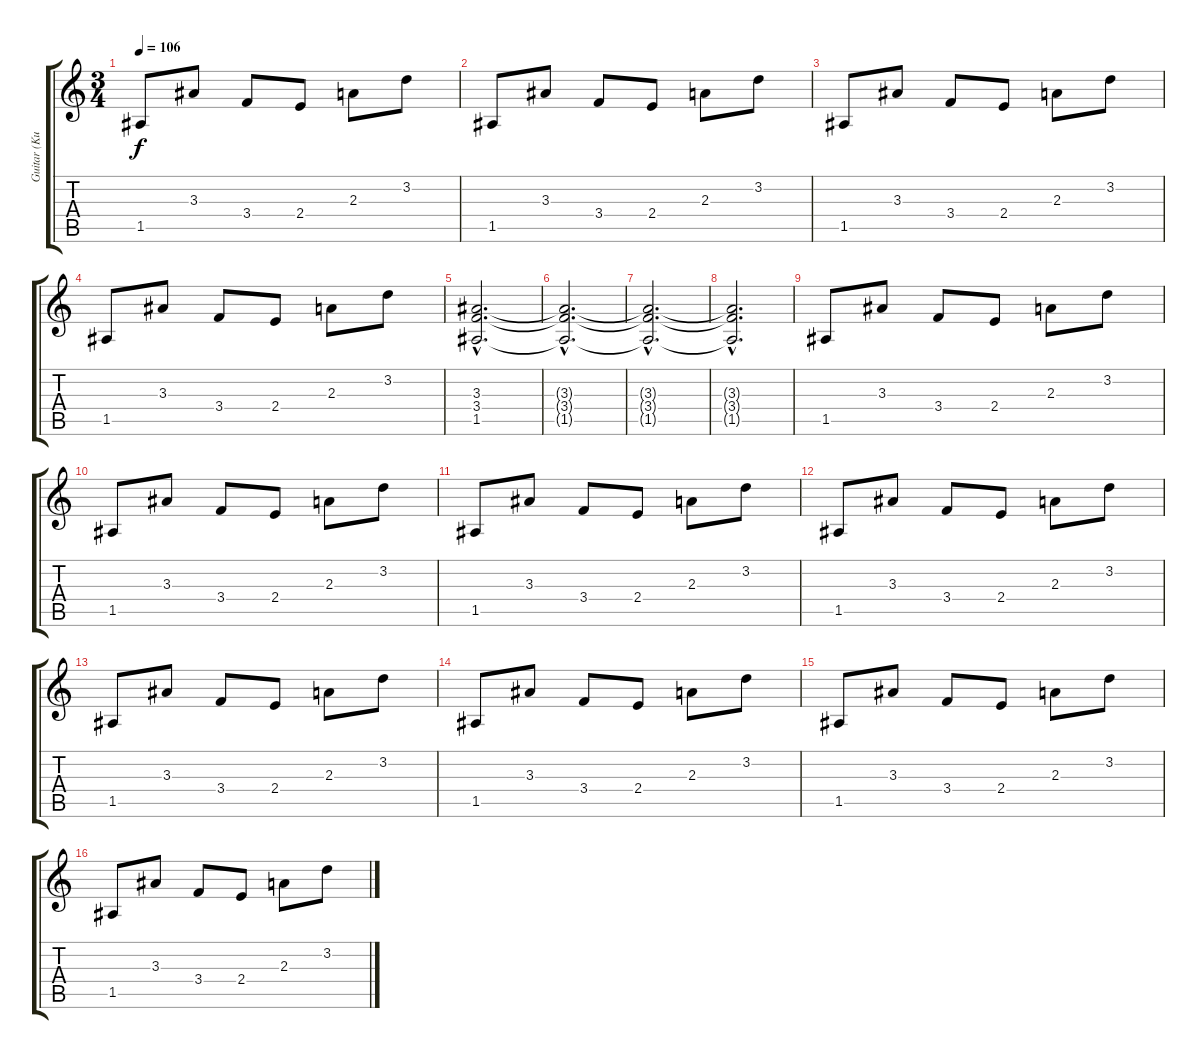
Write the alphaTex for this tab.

\track ("Guitar (Kurt)" "Guitar (Ku") {instrument overdrivenguitar}
\staff {score tabs}
\tuning (E4 B3 G3 D3 A2 E2) {hide}
\ts (3 4)
\tempo 106
\clef g2
\ks c
1.5.8{dy f} 3.3.8 3.4.8 2.4.8 2.3.8 3.2.8 |
1.5.8 3.3.8 3.4.8 2.4.8 2.3.8 3.2.8 |
1.5.8 3.3.8 3.4.8 2.4.8 2.3.8 3.2.8 |
1.5.8 3.3.8 3.4.8 2.4.8 2.3.8 3.2.8 |
(3.3{hac} 3.4{hac} 1.5{hac}).2{d volume 11 instrument distortionguitar} |
(3.3{hac t} 3.4{hac t} 1.5{hac t}).2{d} |
(3.3{hac t} 3.4{hac t} 1.5{hac t}).2{d} |
(3.3{hac t} 3.4{hac t} 1.5{hac t}).2{d} |
1.5.8{volume 13 instrument overdrivenguitar} 3.3.8 3.4.8 2.4.8 2.3.8 3.2.8 |
1.5.8 3.3.8 3.4.8 2.4.8 2.3.8 3.2.8 |
1.5.8 3.3.8 3.4.8 2.4.8 2.3.8 3.2.8 |
1.5.8 3.3.8 3.4.8 2.4.8 2.3.8 3.2.8 |
1.5.8 3.3.8 3.4.8 2.4.8 2.3.8 3.2.8 |
1.5.8 3.3.8 3.4.8 2.4.8 2.3.8 3.2.8 |
1.5.8 3.3.8 3.4.8 2.4.8 2.3.8 3.2.8 |
1.5.8 3.3.8 3.4.8 2.4.8 2.3.8 3.2.8
